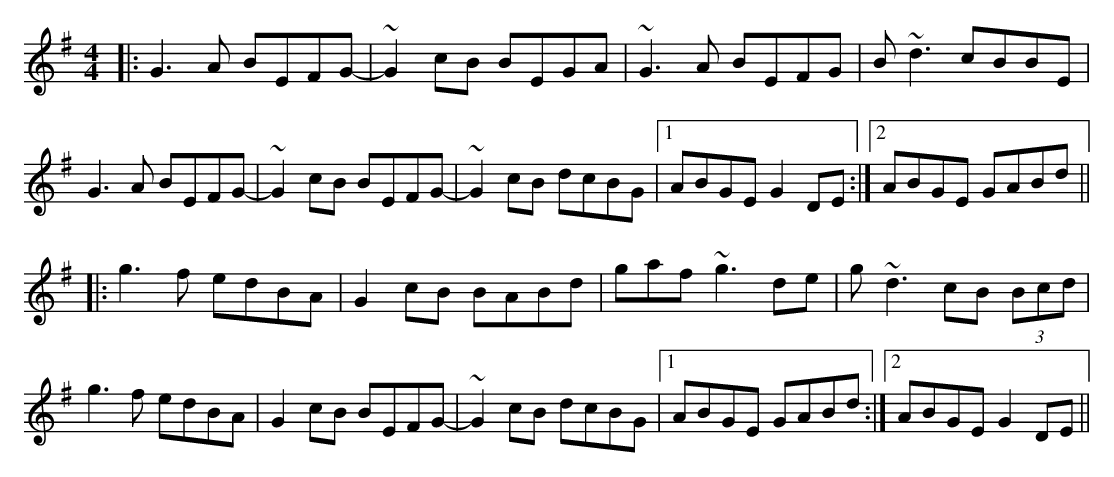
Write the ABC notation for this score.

X:1
M:4/4
K:Emin
|:G3A BEFG-|~G2cB BEGA|~G3A BEFG|B~d3 cBBE|
G3A BEFG-|~G2cB BEFG-|~G2cB dcBG|1 ABGE G2DE:|2 ABGE GABd||
|:g3f edBA|G2cB BABd|gaf ~g3 de|g~d3 cB (3Bcd|
g3f edBA|G2cB BEFG-|~G2cB dcBG|1 ABGE GABd:|2 ABGE G2DE||
